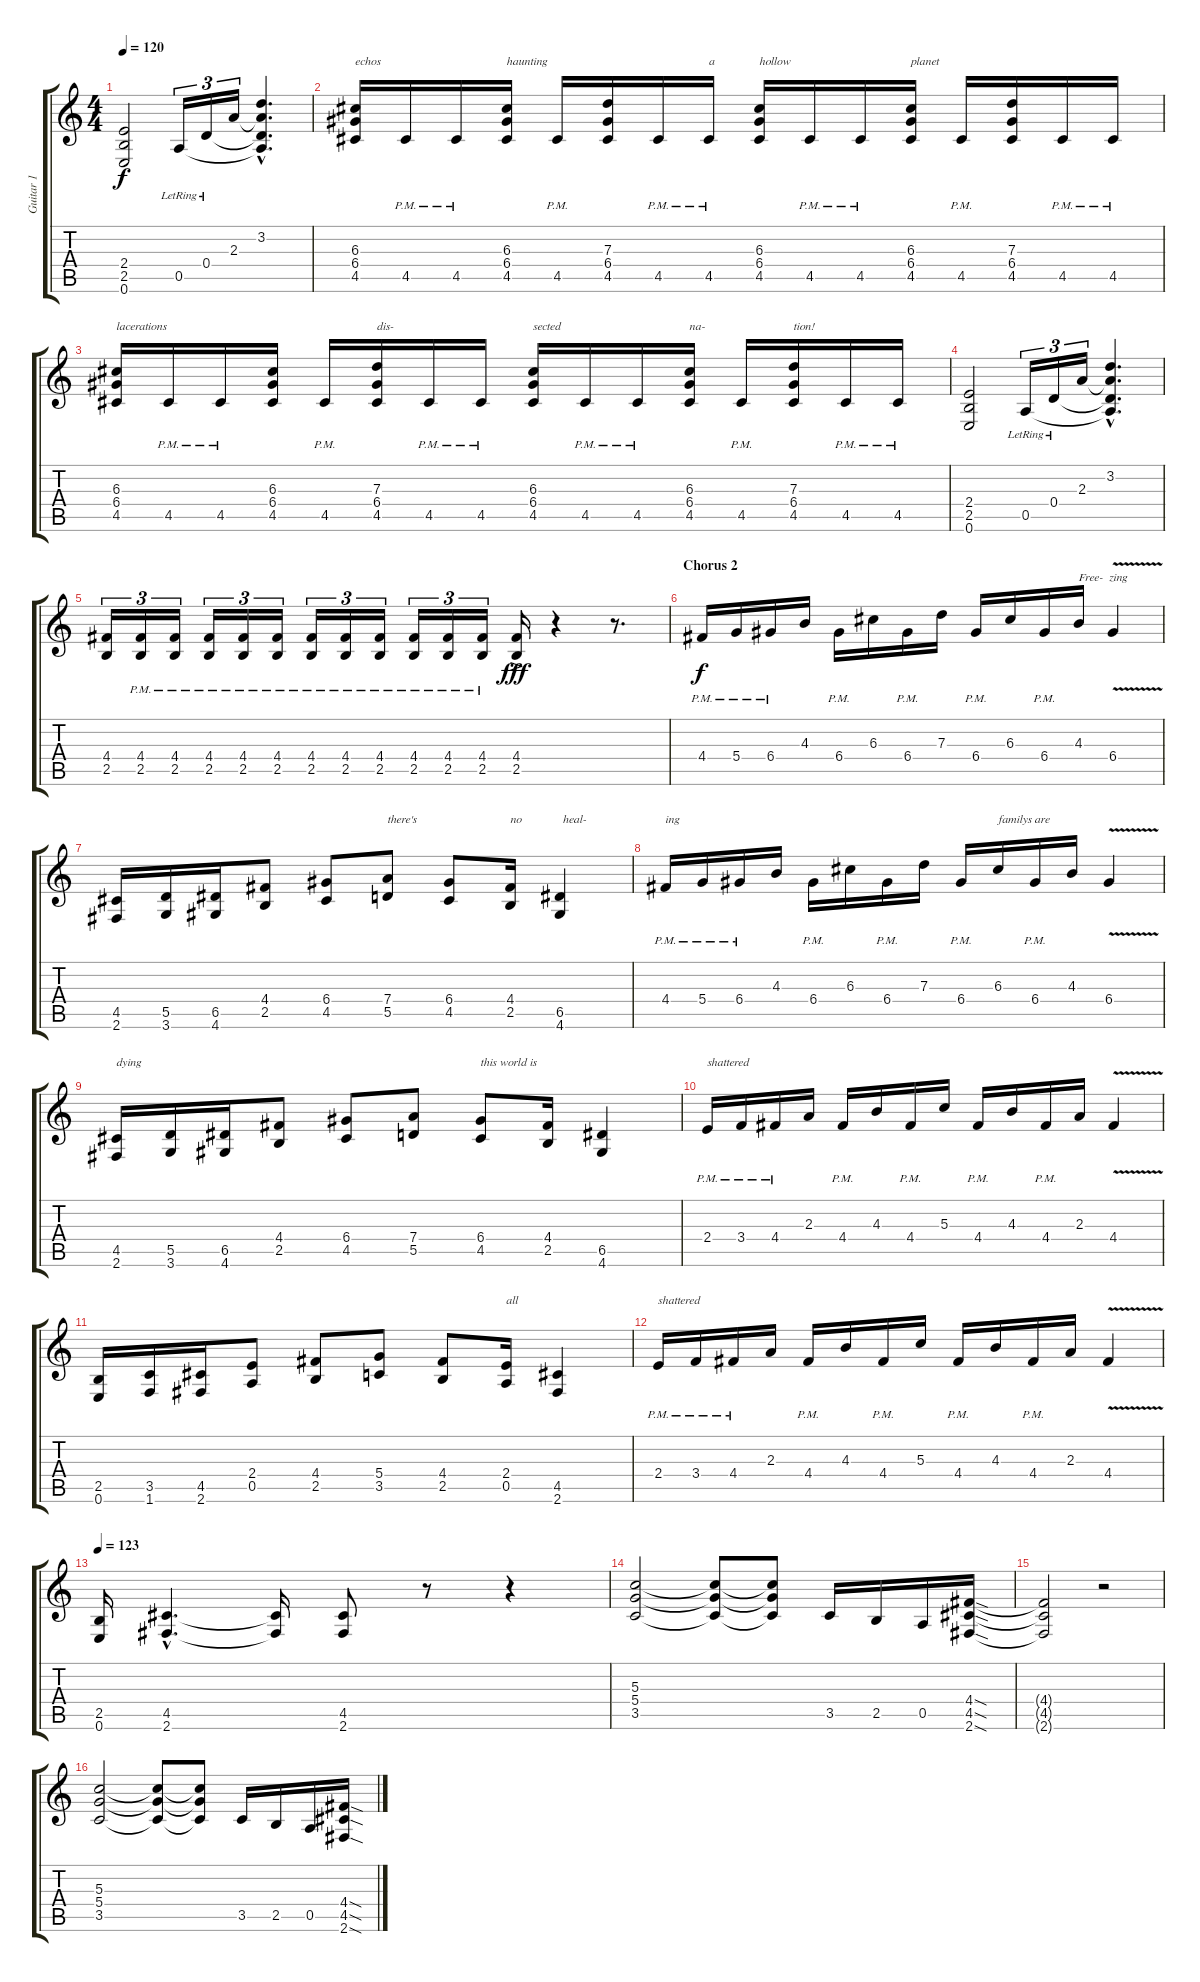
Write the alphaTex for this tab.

\track ("Guitar 1" "Guitar 1") {instrument distortionguitar}
\staff {score tabs}
\tuning (E4 B3 G3 D3 A2 E2) {hide}
\ts (4 4)
\tempo 120
\clef g2
\ks c
(2.4 2.5 0.6).2{dy f} 0.5{lr}.16{tu (3 2)} 0.4{lr}.16{tu (3 2)} 2.3.16{tu (3 2)} (3.2{hac} 2.3{hac t} 0.4{hac t} 0.5{hac t}).4{d} |
(6.3 6.4 4.5).16{txt "echos "} 4.5{pm}.16 4.5{pm}.16 (6.3 6.4 4.5).16{txt "haunting"} 4.5{pm}.16 (7.3 6.4 4.5).16 4.5{pm}.16 4.5{pm}.16{txt "a"} (6.3 6.4 4.5).16{txt "hollow"} 4.5{pm}.16 4.5{pm}.16 (6.3 6.4 4.5).16{txt "planet"} 4.5{pm}.16 (7.3 6.4 4.5).16 4.5{pm}.16 4.5{pm}.16 |
(6.3 6.4 4.5).16{txt "lacerations"} 4.5{pm}.16 4.5{pm}.16 (6.3 6.4 4.5).16 4.5{pm}.16 (7.3 6.4 4.5).16{txt "dis-"} 4.5{pm}.16 4.5{pm}.16 (6.3 6.4 4.5).16{txt "sected"} 4.5{pm}.16 4.5{pm}.16 (6.3 6.4 4.5).16{txt "na-"} 4.5{pm}.16 (7.3 6.4 4.5).16{txt "tion!"} 4.5{pm}.16 4.5{pm}.16 |
(2.4 2.5 0.6).2 0.5{lr}.16{tu (3 2)} 0.4{lr}.16{tu (3 2)} 2.3.16{tu (3 2)} (3.2{hac} 2.3{hac t} 0.4{hac t} 0.5{hac t}).4{d} |
(4.4 2.5).16{tu (3 2)} (4.4{pm} 2.5{pm}).16{tu (3 2)} (4.4{pm} 2.5{pm}).16{tu (3 2)} (4.4{pm} 2.5{pm}).16{tu (3 2)} (4.4{pm} 2.5{pm}).16{tu (3 2)} (4.4{pm} 2.5{pm}).16{tu (3 2)} (4.4{pm} 2.5{pm}).16{tu (3 2)} (4.4{pm} 2.5{pm}).16{tu (3 2)} (4.4{pm} 2.5{pm}).16{tu (3 2)} (4.4{pm} 2.5{pm}).16{tu (3 2)} (4.4{pm} 2.5{pm}).16{tu (3 2)} (4.4{pm} 2.5{pm}).16{tu (3 2)} (4.4{ac} 2.5{ac}).16{dy fff} r.4 r.8{d} |
\section ("" "Chorus 2")
4.4{pm}.16{dy f} 5.4{pm}.16 6.4{pm}.16 4.3.16 6.4{pm}.16 6.3.16 6.4{pm}.16 7.3.16 6.4{pm}.16 6.3.16 6.4{pm}.16 4.3.16{txt "Free-  zing"} 6.4{v}.4 |
(4.5 2.6).16 (5.5 3.6).16 (6.5 4.6).16 (4.4 2.5).8 (6.4 4.5).8 (7.4 5.5).8{txt "there's"} (6.4 4.5).8 (4.4 2.5).16{txt "no"} (6.5 4.6).4{txt " heal-"} |
4.4{pm}.16{txt "ing"} 5.4{pm}.16 6.4{pm}.16 4.3.16 6.4{pm}.16 6.3.16 6.4{pm}.16 7.3.16 6.4{pm}.16 6.3.16{txt "familys are "} 6.4{pm}.16 4.3.16 6.4{v}.4 |
(4.5 2.6).16{txt "dying"} (5.5 3.6).16 (6.5 4.6).16 (4.4 2.5).8 (6.4 4.5).8 (7.4 5.5).8 (6.4 4.5).8{txt "this world is "} (4.4 2.5).16 (6.5 4.6).4 |
2.4{pm}.16{txt "shattered"} 3.4{pm}.16 4.4{pm}.16 2.3.16 4.4{pm}.16 4.3.16 4.4{pm}.16 5.3.16 4.4{pm}.16 4.3.16 4.4{pm}.16 2.3.16 4.4{v}.4 |
(2.5 0.6).16 (3.5 1.6).16 (4.5 2.6).16 (2.4 0.5).8 (4.4 2.5).8 (5.4 3.5).8 (4.4 2.5).8 (2.4 0.5).16{txt "all"} (4.5 2.6).4 |
2.4{pm}.16{txt "shattered"} 3.4{pm}.16 4.4{pm}.16 2.3.16 4.4{pm}.16 4.3.16 4.4{pm}.16 5.3.16 4.4{pm}.16 4.3.16 4.4{pm}.16 2.3.16 4.4{v}.4 |
\tempo 123
(2.5 0.6).16 (4.5{hac} 2.6{hac}).4{d} (4.5{t} 2.6{t}).16 (4.5 2.6).8 r.8 r.4 |
(5.3 5.4 3.5).2 (5.3{t} 5.4{t} 3.5{t}).8 (5.3{t} 5.4{t} 3.5{t}).8 3.5.16 2.5.16 0.5.16 (4.4{sod} 4.5{sod} 2.6{sod}).16 |
(4.4{t} 4.5{t} 2.6{t}).2 r.2 |
(5.3 5.4 3.5).2 (5.3{t} 5.4{t} 3.5{t}).8 (5.3{t} 5.4{t} 3.5{t}).8 3.5.16 2.5.16 0.5.16 (4.4{sod} 4.5{sod} 2.6{sod}).16
